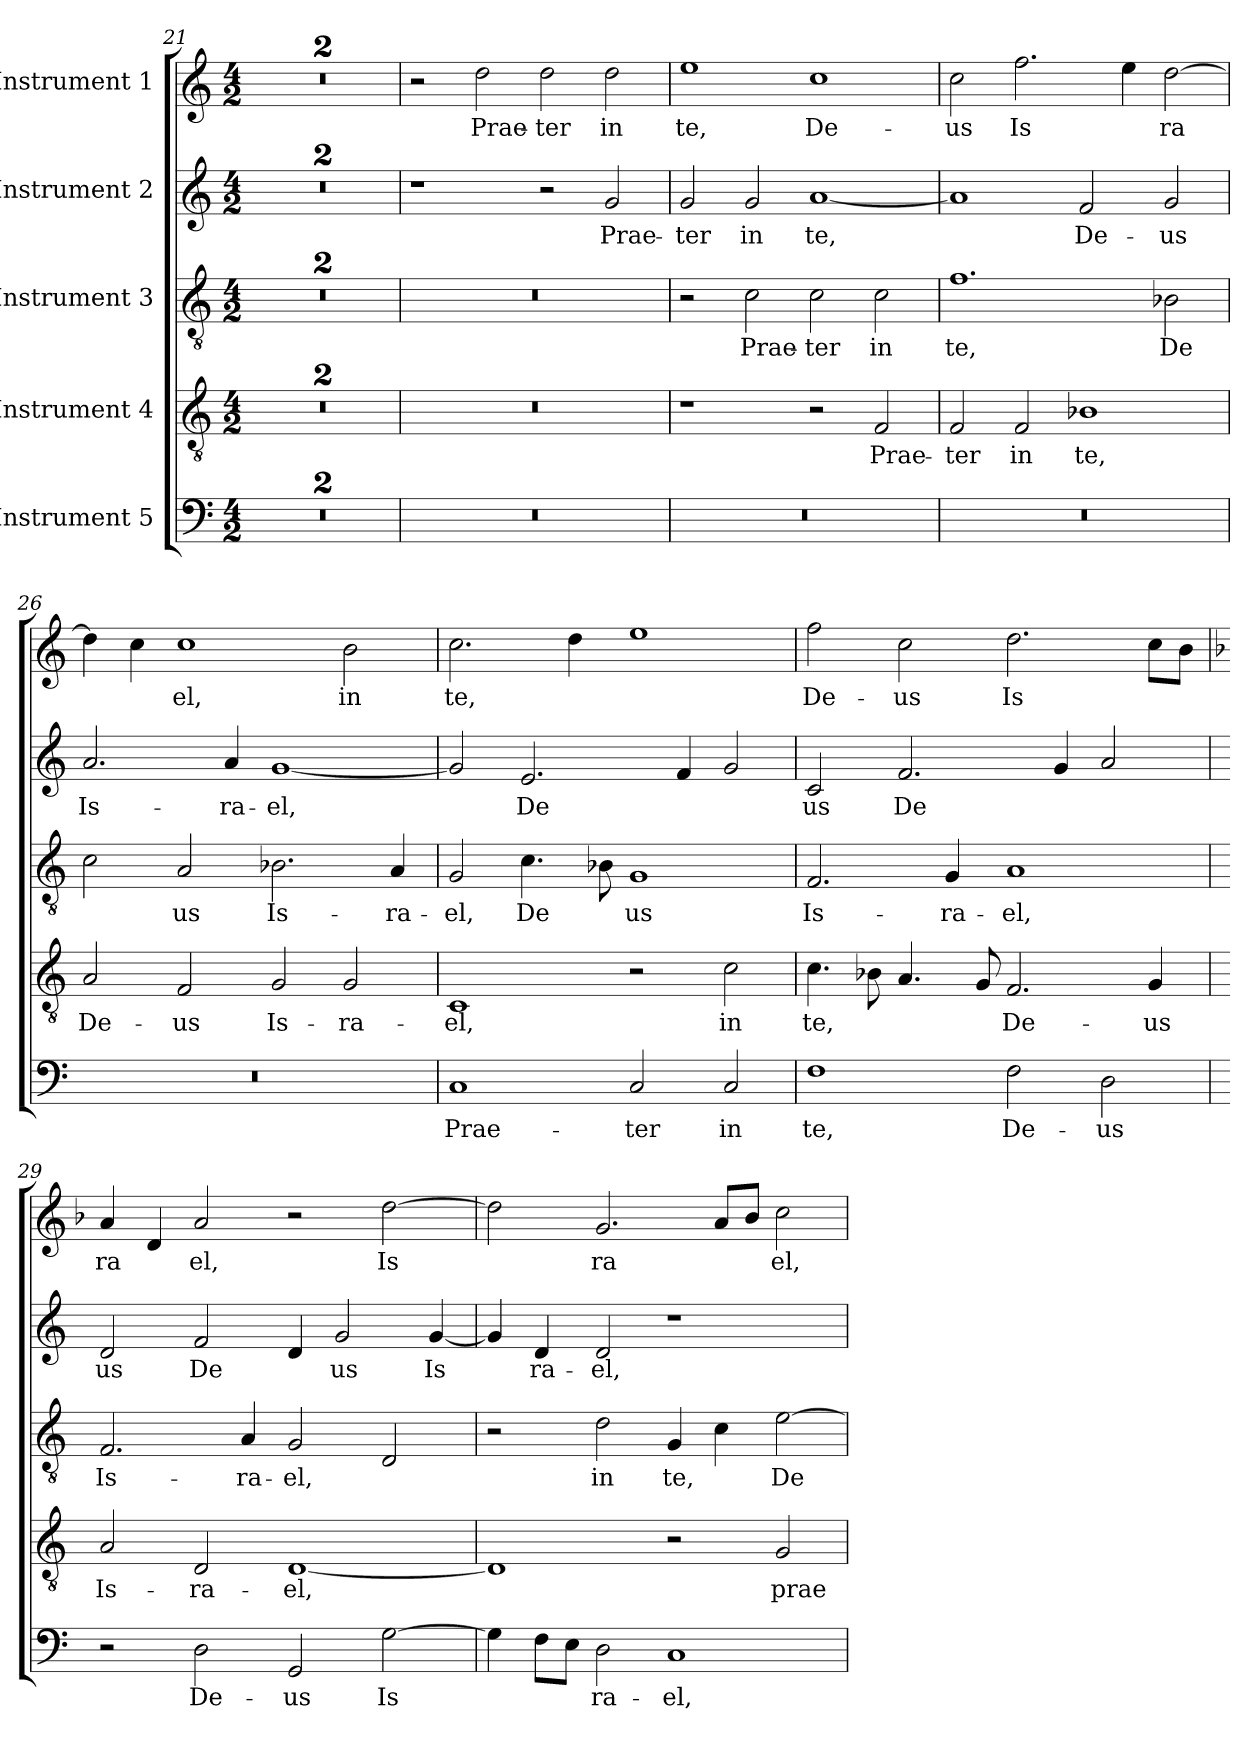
**kern	**text	**kern	**text	**kern	**text	**kern	**text	**kern	**text
*part5	*part5	*part4	*part4	*part3	*part3	*part2	*part2	*part1	*part1
*staff5	*staff5	*staff4	*staff4	*staff3	*staff3	*staff2	*staff2	*staff1	*staff1
*I"Instrument 5	*	*I"Instrument 4	*	*I"Instrument 3	*	*I"Instrument 2	*	*I"Instrument 1	*
*clefF4	*	*clefGv2	*	*clefGv2	*	*clefG2	*	*clefG2	*
*k[]	*	*k[]	*	*k[]	*	*k[]	*	*k[]	*
*C:	*	*C:	*	*C:	*	*C:	*	*C:	*
*M4/2	*	*M4/2	*	*M4/2	*	*M4/2	*	*M4/2	*
=21	=21	=21	=21	=21	=21	=21	=21	=21	=21
0r	.	0r	.	0r	.	0r	.	0r	.
=22	=22	=22	=22	=22	=22	=22	=22	=22	=22
0r	.	0r	.	0r	.	0r	.	0r	.
=23	=23	=23	=23	=23	=23	=23	=23	=23	=23
0r	.	0r	.	0r	.	1r	.	2r	.
!	!	!	!	!	!	!	!	!	!LO:LY:b:cj
.	.	.	.	.	.	.	.	2dd\	Prae-
!	!	!	!	!	!	!	!	!	!LO:LY:b:cj
.	.	.	.	.	.	2r	.	2dd\	-ter
!	!	!	!	!	!	!	!LO:LY:b:cj	!	!LO:LY:b:cj
.	.	.	.	.	.	2g/	Prae-	2dd\	in
=24	=24	=24	=24	=24	=24	=24	=24	=24	=24
!	!	!	!	!	!	!	!LO:LY:b:cj	!	!LO:LY:b:cj
0r	.	1r	.	2r	.	2g/	-ter	1ee	te,
!	!	!	!	!	!LO:LY:b:cj	!	!LO:LY:b:cj	!	!
.	.	.	.	2c\	Prae-	2g/	in	.	.
!	!	!	!	!	!LO:LY:b:cj	!	!LO:LY:b:cj	!	!LO:LY:b:cj
.	.	2r	.	2c\	-ter	[<1a	te,	1cc	De-
!	!	!	!LO:LY:b:cj	!	!LO:LY:b:cj	!	!	!	!
.	.	2F/	Prae-	2c\	in	.	.	.	.
=25	=25	=25	=25	=25	=25	=25	=25	=25	=25
!	!	!	!LO:LY:b:cj	!	!LO:LY:b:cj	!	!LO:LY:b:cj	!	!LO:LY:b:cj
0r	.	2F/	-ter	1.f	te,	1a]	.	2cc\	-us
!	!	!	!LO:LY:b:cj	!	!	!	!	!	!LO:LY:b:cj
.	.	2F/	in	.	.	.	.	2.ff\	Is-
!	!	!	!LO:LY:b:cj	!	!	!	!LO:LY:b:cj	!	!
.	.	1B-X	te,	.	.	2f/	De-	.	.
!	!	!	!	!	!	!	!	!	!LO:LY:b:cj
.	.	.	.	.	.	.	.	4ee\	--
!	!	!	!	!	!LO:LY:b:cj	!	!LO:LY:b:cj	!	!LO:LY:b:cj
.	.	.	.	2B-X\	De-	2g/	-us	[>2dd\	-ra-
=26	=26	=26	=26	=26	=26	=26	=26	=26	=26
!	!	!	!LO:LY:b:cj	!	!LO:LY:b:cj	!	!LO:LY:b:cj	!	!LO:LY:b:cj
0r	.	2A/	De-	2c\	--	2.a/	Is-	4dd\]	--
!	!	!	!	!	!	!	!	!	!LO:LY:b:cj
.	.	.	.	.	.	.	.	4cc\	--
!	!	!	!LO:LY:b:cj	!	!LO:LY:b:cj	!	!	!	!LO:LY:b:cj
.	.	2F/	-us	2A/	-us	.	.	1cc	-el,
!	!	!	!	!	!	!	!LO:LY:b:cj	!	!
.	.	.	.	.	.	4a/	-ra-	.	.
!	!	!	!LO:LY:b:cj	!	!LO:LY:b:cj	!	!LO:LY:b:cj	!	!
.	.	2G/	Is-	2.B-X\	Is-	[<1g	-el,	.	.
!	!	!	!LO:LY:b:cj	!	!	!	!	!	!LO:LY:b:cj
.	.	2G/	-ra-	.	.	.	.	2b\	in
!	!	!	!	!	!LO:LY:b:cj	!	!	!	!
.	.	.	.	4A/	-ra-	.	.	.	.
!!LO:LB:g=z
=27	=27	=27	=27	=27	=27	=27	=27	=27	=27
!	!LO:LY:b:cj	!	!LO:LY:b:cj	!	!LO:LY:b:cj	!	!LO:LY:b:cj	!	!LO:LY:b:cj
1C	Prae-	1C	-el,	2G/	-el,	2g/]	.	2.cc\	te,
!	!	!	!	!	!LO:LY:b:cj	!	!LO:LY:b:cj	!	!
.	.	.	.	4.c\	De-	2.e/	De-	.	.
!	!	!	!	!	!	!	!	!	!LO:LY:b:cj
.	.	.	.	.	.	.	.	4dd\	.
!	!	!	!	!	!LO:LY:b:cj	!	!	!	!
.	.	.	.	8B-X\	--	.	.	.	.
!	!LO:LY:b:cj	!	!	!	!LO:LY:b:cj	!	!	!	!LO:LY:b:cj
2C/	-ter	2r	.	1G	-us	.	.	1ee	.
!	!	!	!	!	!	!	!LO:LY:b:cj	!	!
.	.	.	.	.	.	4f/	--	.	.
!	!LO:LY:b:cj	!	!LO:LY:b:cj	!	!	!	!LO:LY:b:cj	!	!
2C/	in	2c\	in	.	.	2g/	--	.	.
=28	=28	=28	=28	=28	=28	=28	=28	=28	=28
!	!LO:LY:b:cj	!	!LO:LY:b:cj	!	!LO:LY:b:cj	!	!LO:LY:b:cj	!	!LO:LY:b:cj
1F	te,	4.c\	te,	2.F/	Is-	2c/	-us	2ff\	De-
!	!	!	!LO:LY:b:cj	!	!	!	!	!	!
.	.	8B-X\	.	.	.	.	.	.	.
!	!	!	!LO:LY:b:cj	!	!	!	!LO:LY:b:cj	!	!LO:LY:b:cj
.	.	4.A/	.	.	.	2.f/	De-	2cc\	-us
!	!	!	!	!	!LO:LY:b:cj	!	!	!	!
.	.	.	.	4G/	-ra-	.	.	.	.
!	!	!	!LO:LY:b:cj	!	!	!	!	!	!
.	.	8G/	.	.	.	.	.	.	.
!	!LO:LY:b:cj	!	!LO:LY:b:cj	!	!LO:LY:b:cj	!	!	!	!LO:LY:b:cj
2F\	De-	2.F/	De-	1A	-el,	.	.	2.dd\	Is-
!	!	!	!	!	!	!	!LO:LY:b:cj	!	!
.	.	.	.	.	.	4g/	--	.	.
!	!LO:LY:b:cj	!	!	!	!	!	!LO:LY:b:cj	!	!
2D\	-us	.	.	.	.	2a/	--	.	.
!	!	!	!LO:LY:b:cj	!	!	!	!	!	!LO:LY:b:cj
.	.	4G/	-us	.	.	.	.	8cc\L	--
!	!	!	!	!	!	!	!	!	!LO:LY:b:cj
.	.	.	.	.	.	.	.	8b\J	--
=29	=29	=29	=29	=29	=29	=29	=29	=29	=29
*	*	*	*	*	*	*	*	*k[b-]	*
*	*	*	*	*	*	*	*	*F:	*
!	!	!	!LO:LY:b:cj	!	!LO:LY:b:cj	!	!LO:LY:b:cj	!	!LO:LY:b:cj
2r	.	2A/	Is-	2.F/	Is-	2d/	-us	4a/	-ra-
!	!	!	!	!	!	!	!	!	!LO:LY:b:cj
.	.	.	.	.	.	.	.	4d/	--
!	!LO:LY:b:cj	!	!LO:LY:b:cj	!	!	!	!LO:LY:b:cj	!	!LO:LY:b:cj
2D\	De-	2D/	-ra-	.	.	2f/	De-	2a/	-el,
!	!	!	!	!	!LO:LY:b:cj	!	!	!	!
.	.	.	.	4A/	-ra-	.	.	.	.
!	!LO:LY:b:cj	!	!LO:LY:b:cj	!	!LO:LY:b:cj	!	!LO:LY:b:cj	!	!
2GG/	-us	[<1D	-el,	2G/	-el,	4d/	--	2r	.
!	!	!	!	!	!	!	!LO:LY:b:cj	!	!
.	.	.	.	.	.	2g/	-us	.	.
!	!LO:LY:b:cj	!	!	!	!LO:LY:b:cj	!	!	!	!LO:LY:b:cj
[>2G\	Is-	.	.	2D/	.	.	.	[>2dd\	Is-
!	!	!	!	!	!	!	!LO:LY:b:cj	!	!
.	.	.	.	.	.	[<4g/	Is-	.	.
=30	=30	=30	=30	=30	=30	=30	=30	=30	=30
!	!LO:LY:b:cj	!	!LO:LY:b:cj	!	!	!	!LO:LY:b:cj	!	!LO:LY:b:cj
4G\]	--	1D]	.	2r	.	4g/]	--	2dd\]	--
!	!LO:LY:b:cj	!	!	!	!	!	!LO:LY:b:cj	!	!
8F\L	--	.	.	.	.	4d/	-ra-	.	.
!	!LO:LY:b:cj	!	!	!	!	!	!	!	!
8E\J	--	.	.	.	.	.	.	.	.
!	!LO:LY:b:cj	!	!	!	!LO:LY:b:cj	!	!LO:LY:b:cj	!	!LO:LY:b:cj
2D\	-ra-	.	.	2d\	in	2d/	-el,	2.g/	-ra-
!	!LO:LY:b:cj	!	!	!	!LO:LY:b:cj	!	!	!	!
1C	-el,	2r	.	4G/	te,	1r	.	.	.
!	!	!	!	!	!LO:LY:b:cj	!	!	!	!LO:LY:b:cj
.	.	.	.	4c\	.	.	.	8a/L	--
!	!	!	!	!	!	!	!	!	!LO:LY:b:cj
.	.	.	.	.	.	.	.	8b-/J	--
!	!	!	!LO:LY:b:cj	!	!LO:LY:b:cj	!	!	!	!LO:LY:b:cj
.	.	2G/	prae-	[<2e\	De-	.	.	2cc\	-el,
=	=	=	=	=	=	=	=	=	=
*-	*-	*-	*-	*-	*-	*-	*-	*-	*-
